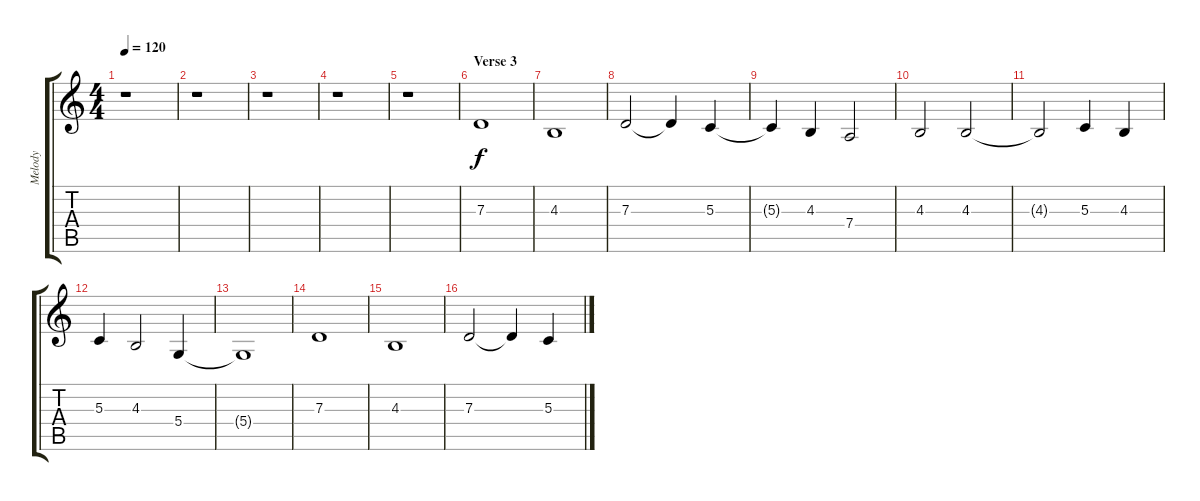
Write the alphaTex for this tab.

\track ("Melody" "Melody") {instrument oboe}
\staff {score tabs}
\tuning (E4 B3 G3 D3 A2 E2) {hide}
\ts (4 4)
\tempo 120
\clef g2
\ks c
r.1{dy f} |
r.1 |
r.1 |
r.1 |
r.1 |
\section ("" "Verse 3")
7.3.1 |
4.3.1 |
7.3.2 7.3{t}.4 5.3.4 |
5.3{t}.4 4.3.4 7.4.2 |
4.3.2 4.3.2 |
4.3{t}.2 5.3.4 4.3.4 |
5.3.4 4.3.2 5.4.4 |
5.4{t}.1 |
7.3.1 |
4.3.1 |
7.3.2 7.3{t}.4 5.3.4
